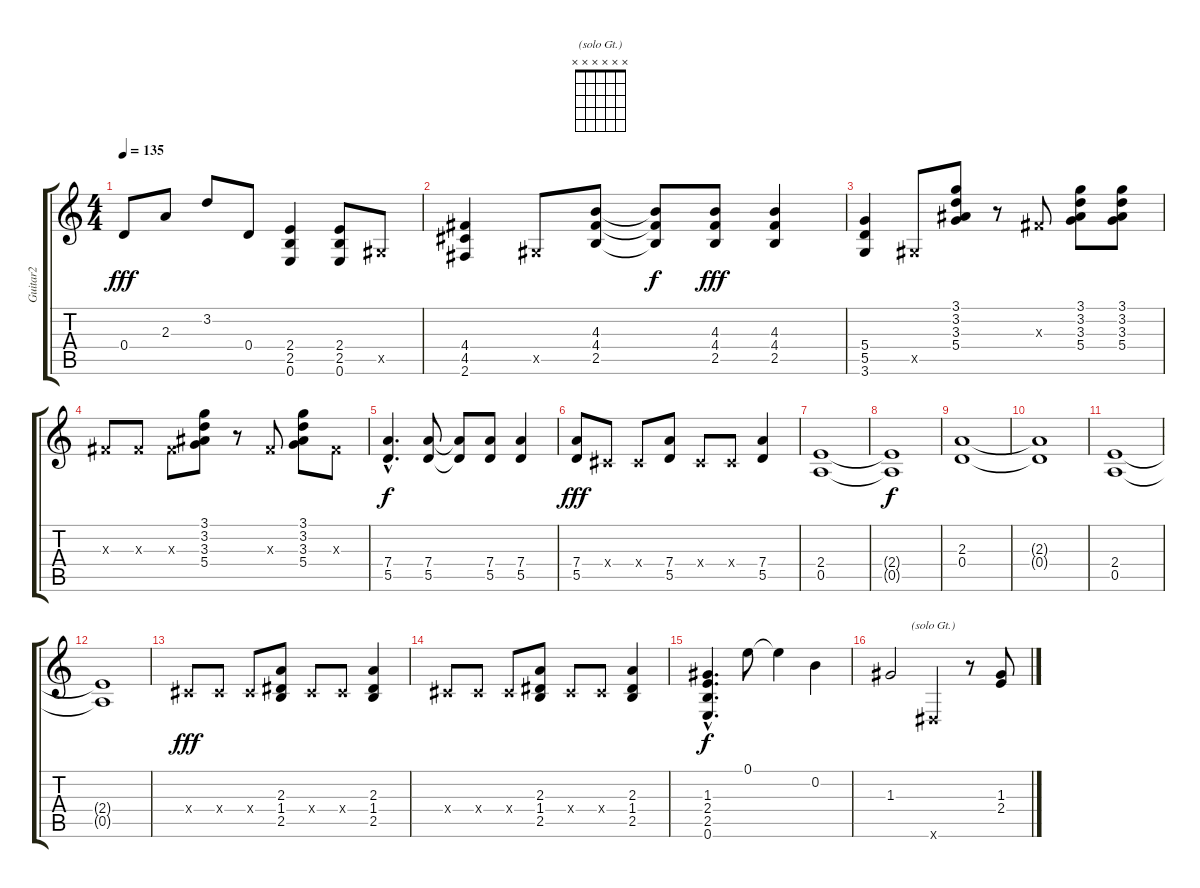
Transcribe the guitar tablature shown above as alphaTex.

\track ("Guitar2" "Guitar2") {instrument overdrivenguitar}
\staff {score tabs}
\tuning (E4 B3 G3 D3 A2 E2) {hide}
\chord ("(solo Gt.)" x x x x x x) {firstfret 0}
\ts (4 4)
\tempo 135
\clef g2
\ks c
0.4.8{dy fff} 2.3.8 3.2.8 0.4.8 (2.4 2.5 0.6).4 (2.4 2.5 0.6).8 -1.5{x}.8 |
(4.4 4.5 2.6).4 -1.5{x}.8 (4.3 4.4 2.5).8 (4.3{t} 4.4{t} 2.5{t}).8{dy f} (4.3 4.4 2.5).8{dy fff} (4.3 4.4 2.5).4 |
(5.4 5.5 3.6).4 -1.5{x}.8 (3.1 3.2 3.3 5.4).8 r.8 -1.3{x}.8 (3.1 3.2 3.3 5.4).8 (3.1 3.2 3.3 5.4).8 |
-1.3{x}.8 -1.3{x}.8 -1.3{x}.8 (3.1 3.2 3.3 5.4).8 r.8 -1.3{x}.8 (3.1 3.2 3.3 5.4).8 -1.3{x}.8 |
(7.4{hac} 5.5{hac}).4{d dy f} (7.4 5.5).8 (7.4{t} 5.5{t}).8 (7.4 5.5).8 (7.4 5.5).4 |
(7.4 5.5).8{dy fff} -1.4{x}.8 -1.4{x}.8 (7.4 5.5).8 -1.4{x}.8 -1.4{x}.8 (7.4 5.5).4 |
(2.4 0.5).1 |
(2.4{t} 0.5{t}).1{dy f} |
(2.3 0.4).1 |
(2.3{t} 0.4{t}).1 |
(2.4 0.5).1 |
(2.4{t} 0.5{t}).1 |
-1.4{x}.8{dy fff} -1.4{x}.8 -1.4{x}.8 (2.3 1.4 2.5).8 -1.4{x}.8 -1.4{x}.8 (2.3 1.4 2.5).4 |
-1.4{x}.8 -1.4{x}.8 -1.4{x}.8 (2.3 1.4 2.5).8 -1.4{x}.8 -1.4{x}.8 (2.3 1.4 2.5).4 |
(1.3{hac} 2.4{hac} 2.5{hac} 0.6{hac}).4{d dy f} 0.1.8 0.1{t}.4 0.2.4 |
1.3.2 -1.6{x}.4{ch "(solo Gt.)"} r.8 (1.3 2.4).8
